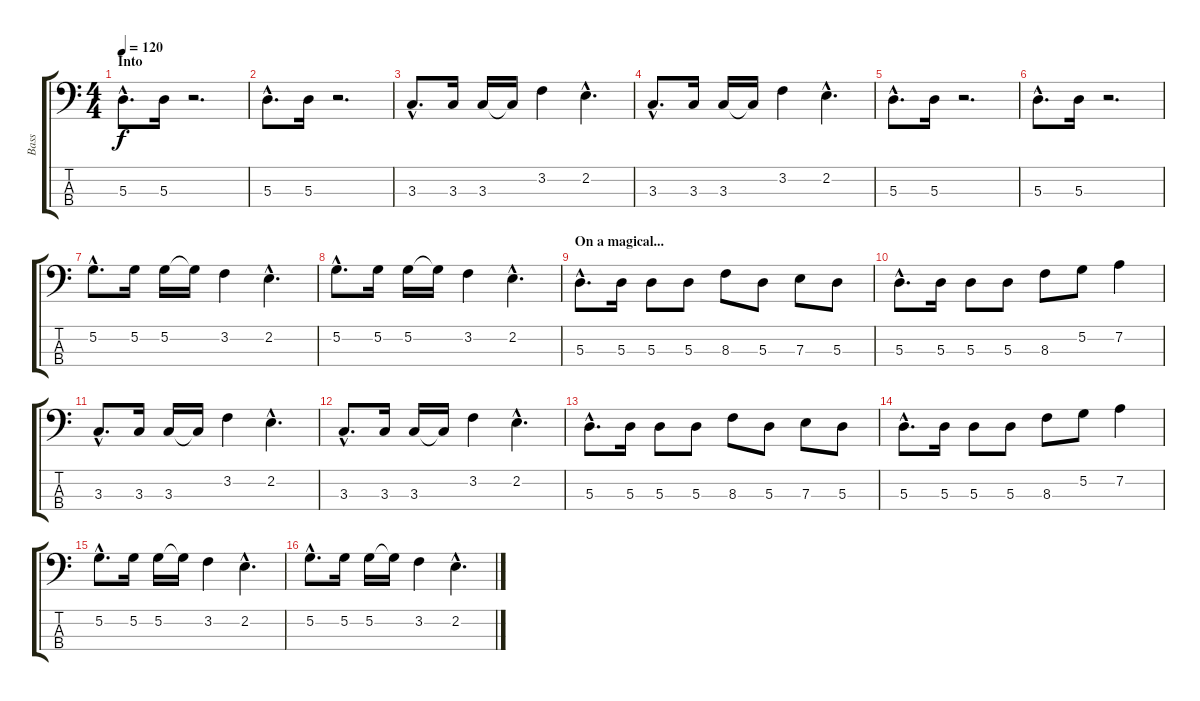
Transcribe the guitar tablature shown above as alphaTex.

\track ("Bass" "Bass") {instrument electricbasspick}
\staff {score tabs}
\tuning (G2 D2 A1 E1) {hide}
\ts (4 4)
\section ("" "Into")
\tempo 120
\clef f4
\ks c
5.3{hac}.8{d dy f instrument electricbasspick} 5.3.16 r.2{d} |
5.3{hac}.8{d} 5.3.16 r.2{d} |
3.3{hac}.8{d} 3.3.16 3.3.16 3.3{t}.16 3.2.4 2.2{hac}.4{d} |
3.3{hac}.8{d} 3.3.16 3.3.16 3.3{t}.16 3.2.4 2.2{hac}.4{d} |
5.3{hac}.8{d} 5.3.16 r.2{d} |
5.3{hac}.8{d} 5.3.16 r.2{d} |
5.2{hac}.8{d} 5.2.16 5.2.16 5.2{t}.16 3.2.4 2.2{hac}.4{d} |
5.2{hac}.8{d} 5.2.16 5.2.16 5.2{t}.16 3.2.4 2.2{hac}.4{d} |
\section ("" "On a magical...")
5.3{hac}.8{d} 5.3.16 5.3.8 5.3.8 8.3.8 5.3.8 7.3.8 5.3.8 |
5.3{hac}.8{d} 5.3.16 5.3.8 5.3.8 8.3.8 5.2.8 7.2.4 |
3.3{hac}.8{d} 3.3.16 3.3.16 3.3{t}.16 3.2.4 2.2{hac}.4{d} |
3.3{hac}.8{d} 3.3.16 3.3.16 3.3{t}.16 3.2.4 2.2{hac}.4{d} |
5.3{hac}.8{d} 5.3.16 5.3.8 5.3.8 8.3.8 5.3.8 7.3.8 5.3.8 |
5.3{hac}.8{d} 5.3.16 5.3.8 5.3.8 8.3.8 5.2.8 7.2.4 |
5.2{hac}.8{d} 5.2.16 5.2.16 5.2{t}.16 3.2.4 2.2{hac}.4{d} |
5.2{hac}.8{d} 5.2.16 5.2.16 5.2{t}.16 3.2.4 2.2{hac}.4{d}
